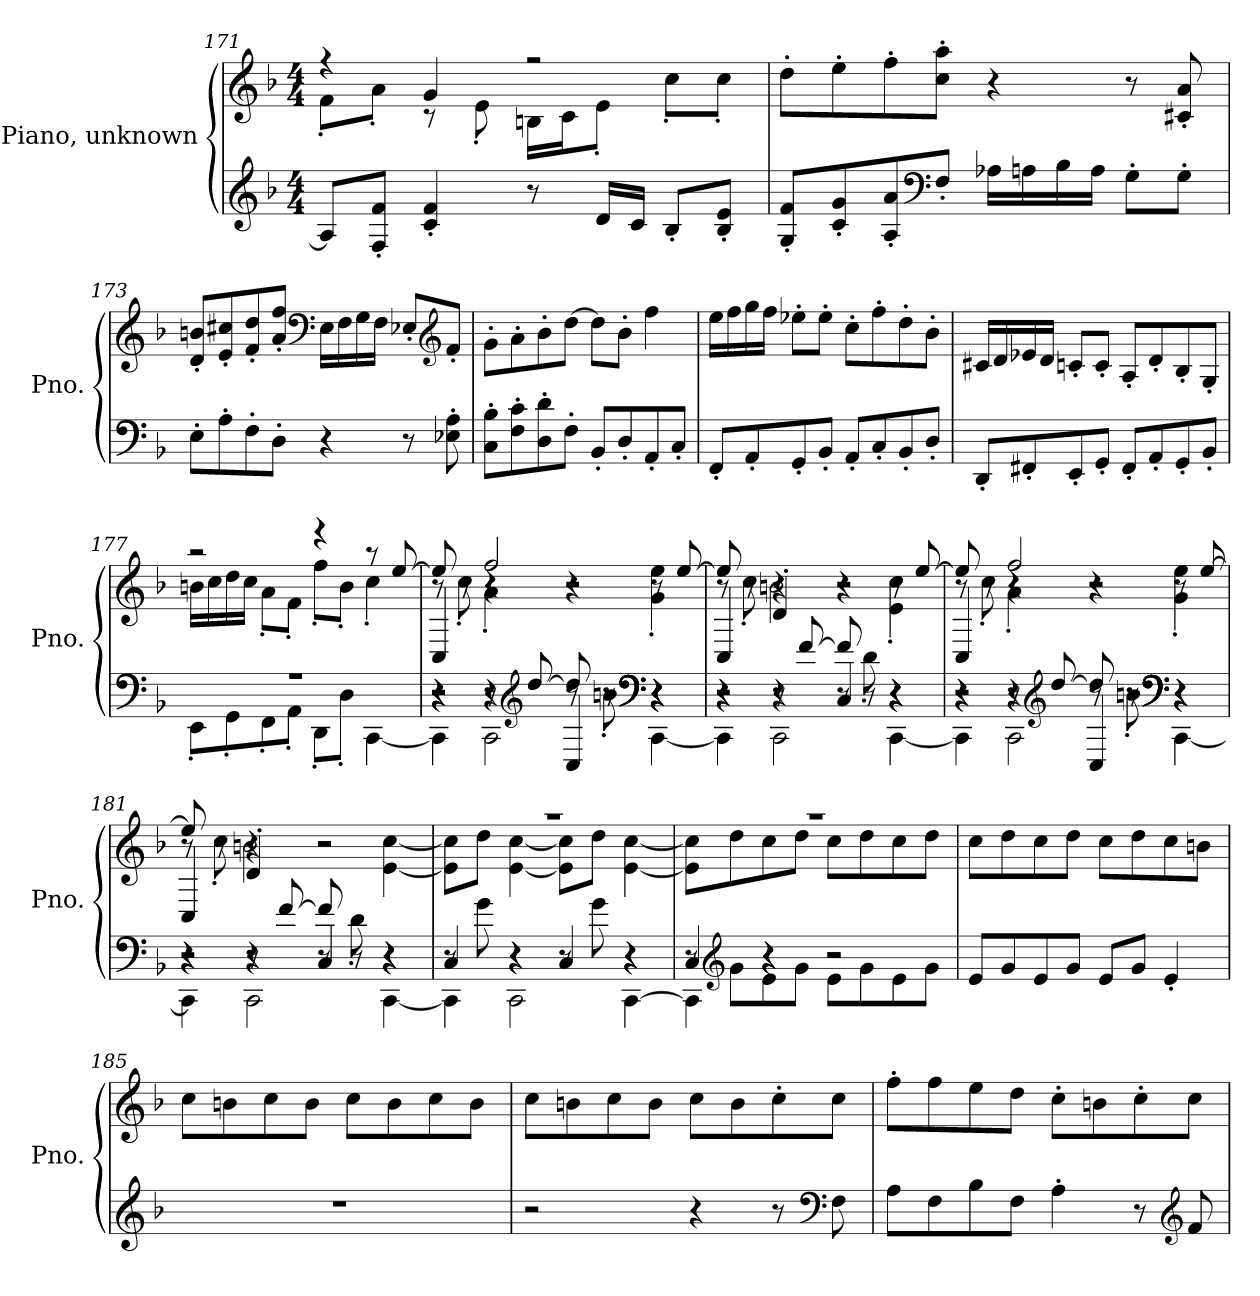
**kern	**kern
*part1	*part1
*staff2	*staff1
*I"Piano, unknown	*
*I'Pno.	*
*clefG2	*clefG2
*k[b-]	*k[b-]
*M4/4	*M4/4
=171	=171
*	*^
8A/L]	4r	8f'\L
8F/' 8f/'J	.	8a'\J
4c/' 4f/'	4g/	8r
.	.	8e'\
8r	2r	16Bn\LL
.	.	16c\J
16d/LL	.	8e'\J
16c/JJ	.	.
8B-'/L	.	8cc'\L
8B-/' 8e/'J	.	8cc'\J
*	*v	*v
!!LO:LB:g=z
=172	=172
8G/' 8f/'L	8dd'\L
8c/' 8g/'	8ee'\
8A/' 8a/'	8ff'\
*clefF4	*
8F'/J	8cc\' 8aa\'J
16A-X\LL	4r
16An\	.
16B-\	.
16A\JJ	.
8G'\L	8r
8G'\J	8c#X/' 8a/'
=173	=173
8E'\L	8d/' 8bn/'L
8A'\	8e/' 8cc#X/'
8F'\	8f/' 8dd/'
8D'\J	8a/' 8ff/'J
*	*clefF4
4r	16E\LL
.	16F\
.	16G\
.	16F\JJ
8r	8E-X'/L
*	*clefG2
8E-X\' 8A\'	8f'/J
=174	=174
8C\' 8B-\'L	8g'\L
8F\' 8c\'	8a'\
8D\' 8d\'	8b-'\
8F'\J	[8dd\J
8BB-'/L	8dd\L]
8D'/	8b-'\J
8AA'/	4ff\
8C'/J	.
!!LO:LB:g=z
=175	=175
8FF'/L	16ee\LL
.	16ff\
8AA'/	16gg\
.	16ff\JJ
8GG'/	8ee-X'\L
8BB-'/J	8ee-'\J
8AA'/L	8cc'\L
8C'/	8ff'\
8BB-'/	8dd'\
8D'/J	8b-'\J
=176	=176
8DD'/L	16c#X/LL
.	16d/
8FF#X'/	16e-X/
.	16d/JJ
8EE'/	8cn'/L
8GG'/J	8c'/J
8FF#'/L	8A'/L
8AA'/	8d'/
8GG'/	8B-'/
8BB-'/J	8G'/J
=177	=177
*^	*^
1r	8EE'\L	2r	16bn\LL
.	.	.	16cc\
.	8GG'\	.	16dd\
.	.	.	16cc\JJ
.	8FF'\	.	8a'\L
.	8AA'\J	.	8f'\J
.	8DD'\L	4r	8ff'\L
.	8D'\J	.	8b'\J
.	[4CC\	8r	4cc'\
.	.	[8ee/	.
!!LO:LB:g=z
=178	=178	=178	=178
*^	*^	*	*^
4r	4CC\]	2r	4r	8ee/]	8r	4C/
.	.	.	.	8r	8cc'\	.
8r	4r	.	2CC\	2ff/	4a'\	4r
*clefG2	*	*	*	*	*	*
[8dd/	.	.	.	.	.	.
8dd/]	8r	4C/	.	.	4r	2r
8r	8bn'\	.	.	.	.	.
*clefF4	*	*	*	*	*	*
4r	[4CC\	4r	4r	8r	4g\' 4ee\'	.
.	.	.	.	[8ee/	.	.
=179	=179	=179	=179	=179	=179	=179
4r	4CC\]	2r	4r	8ee/]	8r	4C/
.	.	.	.	8r	8cc'\	.
8r	4r	.	2CC\	4d'/	2bn\	4r
[8f/	.	.	.	.	.	.
8f/]	8r	4C/	.	4r	.	2r
8r	8d'\	.	.	.	.	.
4r	[4CC\	4r	4r	8r	4e\' 4cc\'	.
.	.	.	.	[8ee/	.	.
=180	=180	=180	=180	=180	=180	=180
4r	4CC\]	2r	4r	8ee/]	8r	4C/
.	.	.	.	8r	8cc'\	.
8r	4r	.	2CC\	2ff/	4a'\	4r
*clefG2	*	*	*	*	*	*
[8dd/	.	.	.	.	.	.
8dd/]	8r	4C/	.	.	4r	2r
8r	8bn'\	.	.	.	.	.
*clefF4	*	*	*	*	*	*
4r	[4CC\	4r	4r	8r	4g\' 4ee\'	.
.	.	.	.	[8ee/	.	.
!!LO:LB:g=z	!!	!!
=181	=181	=181	=181	=181	=181	=181
4r	4CC\]	2r	4r	8ee/]	8r	4C/
.	.	.	.	8r	8cc'\	.
8r	4r	.	2CC\	4d'/	2bn\	4r
[8f/	.	.	.	.	.	.
8f/]	8r	4C/	.	2r	.	2r
8r	8d'\	.	.	.	.	.
4r	4r	4r	[4CC\	.	[4e\ [4cc\	.
*	*	*v	*v	*	*	*
*	*	*	*	*v	*v
=182	=182	=182	=182	=182
4C/	8r	4CC\]	1r	8e\] 8cc\]L
.	8g\	.	.	8dd\J
4r	4r	2CC\	.	[4e\ [4cc\
4C/	8r	.	.	8e\] 8cc\]L
.	8g\	.	.	8dd\J
4r	4r	[4CC\	.	[4e\ [4cc\
=183	=183	=183	=183	=183
4C/	8r	4CC\]	1r	8e\] 8cc\]L
*clefG2	*	*	*	*
.	8g\L	.	.	8dd\
4r	8e\	4r	.	8cc\
.	8g\J	.	.	8dd\J
2r	8e\L	2r	.	8cc\L
.	8g\	.	.	8dd\
.	8e\	.	.	8cc\
.	8g\J	.	.	8dd\J
*v	*v	*v	*	*
*	*v	*v
=184	=184
8e/L	8cc\L
8g/	8dd\
8e/	8cc\
8g/J	8dd\J
8e/L	8cc\L
8g/J	8dd\
4e'/	8cc\
.	8bn\J
!!LO:LB:g=z
=185	=185
1r	8cc\L
.	8bn\
.	8cc\
.	8b\J
.	8cc\L
.	8b\
.	8cc\
.	8b\J
=186	=186
2r	8cc\L
.	8bn\
.	8cc\
.	8b\J
4r	8cc\L
.	8b\
8r	8cc'\
*clefF4	*
8F\	8cc\J
=187	=187
8A\L	8ff'\L
8F\	8ff\
8B-\	8ee\
8F\J	8dd\J
4A'\	8cc'\L
.	8bn\
8r	8cc'\
*clefG2	*
8f/	8cc\J
=	=
*-	*-
